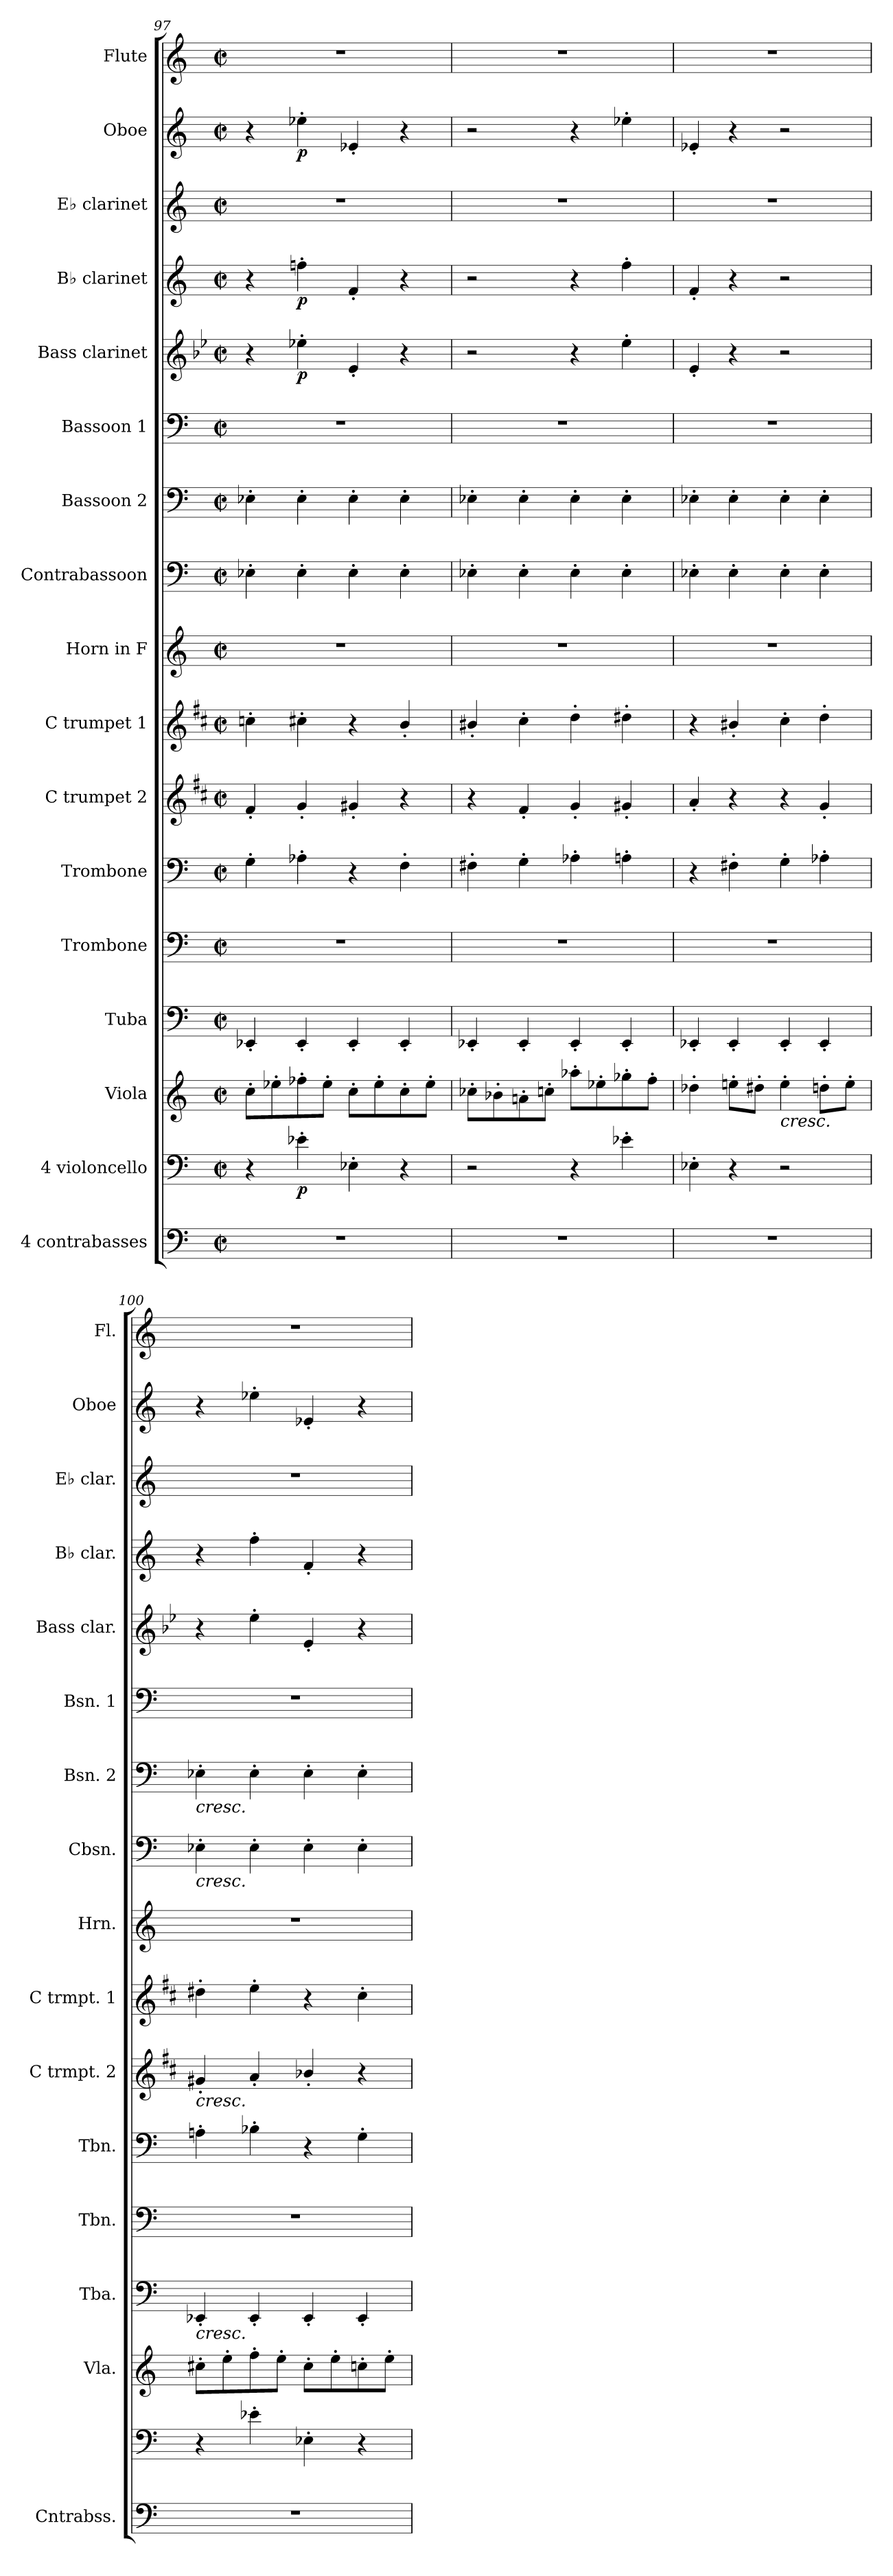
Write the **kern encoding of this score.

**kern	**kern	**dynam	**kern	**kern	**kern	**kern	**kern	**kern	**kern	**kern	**kern	**kern	**kern	**dynam	**kern	**dynam	**kern	**kern	**dynam	**kern
*part17	*part16	*part16	*part15	*part14	*part13	*part12	*part11	*part10	*part9	*part8	*part7	*part6	*part5	*part5	*part4	*part4	*part3	*part2	*part2	*part1
*staff17	*staff16	*staff16	*staff15	*staff14	*staff13	*staff12	*staff11	*staff10	*staff9	*staff8	*staff7	*staff6	*staff5	*staff5	*staff4	*staff4	*staff3	*staff2	*staff2	*staff1
*I"4 contrabasses	*I"4 violoncello	*	*I"Viola	*I"Tuba	*I"Trombone	*I"Trombone	*I"C trumpet 2	*I"C trumpet 1	*I"Horn in F	*I"Contrabassoon	*I"Bassoon 2	*I"Bassoon 1	*I"Bass clarinet	*	*I"B♭ clarinet	*	*I"E♭ clarinet	*I"Oboe	*	*I"Flute
*I'Cntrabss.	*	*	*I'Vla.	*I'Tba.	*I'Tbn.	*I'Tbn.	*I'C trmpt. 2	*I'C trmpt. 1	*I'Hrn.	*I'Cbsn.	*I'Bsn. 2	*I'Bsn. 1	*I'Bass clar.	*	*I'B♭ clar.	*	*I'E♭ clar.	*I'Oboe	*	*I'Fl.
*clefF4	*clefF4	*	*clefG2	*clefF4	*clefF4	*clefF4	*clefG2	*clefG2	*clefG2	*clefF4	*clefF4	*clefF4	*clefG2	*	*clefG2	*	*clefG2	*clefG2	*	*clefG2
*ITrd7c12	*	*	*	*	*	*	*ITrd1c2	*ITrd1c2	*ITrd4c7	*ITrd7c12	*	*	*ITrd8c14	*	*ITrd1c2	*	*ITrd-2c-3	*	*	*
*k[]	*k[]	*	*k[]	*k[]	*k[]	*k[]	*k[]	*k[]	*k[b-]	*k[]	*k[]	*k[]	*k[b-e-]	*	*k[b-e-]	*	*k[b-e-a-]	*k[]	*	*k[]
*M2/2	*M2/2	*	*M2/2	*M2/2	*M2/2	*M2/2	*M2/2	*M2/2	*M2/2	*M2/2	*M2/2	*M2/2	*M2/2	*	*M2/2	*	*M2/2	*M2/2	*	*M2/2
*met(c|)	*met(c|)	*	*met(c|)	*met(c|)	*met(c|)	*met(c|)	*met(c|)	*met(c|)	*met(c|)	*met(c|)	*met(c|)	*met(c|)	*met(c|)	*	*met(c|)	*	*met(c|)	*met(c|)	*	*met(c|)
=97	=97	=97	=97	=97	=97	=97	=97	=97	=97	=97	=97	=97	=97	=97	=97	=97	=97	=97	=97	=97
1r	4r	.	8cc'\L	4EE-X'/	1r	4G'\	4e'/	4b-X'\	1r	4EE-X'\	4E-X'\	1r	4r	.	4r	.	1r	4r	.	1r
.	.	.	8ee-X'\	.	.	.	.	.	.	.	.	.	.	.	.	.	.	.	.	.
!	!	!LO:DY:b	!	!	!	!	!	!	!	!	!	!	!	!LO:DY:b	!	!LO:DY:b	!	!	!LO:DY:b	!
.	4e-X'\	p	8ff-X'\	4EE-'/	.	4A-X'\	4f'/	4bn'\	.	4EE-'\	4E-'\	.	4e-X'\	p	4ee-X'\	p	.	4ee-X'\	p	.
.	.	.	8ee-'\J	.	.	.	.	.	.	.	.	.	.	.	.	.	.	.	.	.
.	4E-X'\	.	8cc'\L	4EE-'/	.	4r	4f#X'/	4r	.	4EE-'\	4E-'\	.	4E-'/	.	4e-'/	.	.	4e-X'/	.	.
.	.	.	8ee-'\	.	.	.	.	.	.	.	.	.	.	.	.	.	.	.	.	.
.	4r	.	8cc'\	4EE-'/	.	4F'\	4r	4a'/	.	4EE-'\	4E-'\	.	4r	.	4r	.	.	4r	.	.
.	.	.	8ee-'\J	.	.	.	.	.	.	.	.	.	.	.	.	.	.	.	.	.
!!LO:PB:g=z
=98	=98	=98	=98	=98	=98	=98	=98	=98	=98	=98	=98	=98	=98	=98	=98	=98	=98	=98	=98	=98
1r	2r	.	8cc-X'\L	4EE-X'/	1r	4F#X'\	4r	4a#X'/	1r	4EE-X'\	4E-X'\	1r	2r	.	2r	.	1r	2r	.	1r
.	.	.	8b-X'\	.	.	.	.	.	.	.	.	.	.	.	.	.	.	.	.	.
.	.	.	8an'\	4EE-'/	.	4G'\	4e'/	4b'\	.	4EE-'\	4E-'\	.	.	.	.	.	.	.	.	.
.	.	.	8ccn'\J	.	.	.	.	.	.	.	.	.	.	.	.	.	.	.	.	.
.	4r	.	8aa-X'\L	4EE-'/	.	4A-X'\	4f'/	4cc'\	.	4EE-'\	4E-'\	.	4r	.	4r	.	.	4r	.	.
.	.	.	8ee-X'\	.	.	.	.	.	.	.	.	.	.	.	.	.	.	.	.	.
.	4e-X'\	.	8gg-X'\	4EE-'/	.	4An'\	4f#X'/	4cc#X'\	.	4EE-'\	4E-'\	.	4e-'\	.	4ee-'\	.	.	4ee-X'\	.	.
.	.	.	8ff'\J	.	.	.	.	.	.	.	.	.	.	.	.	.	.	.	.	.
=99	=99	=99	=99	=99	=99	=99	=99	=99	=99	=99	=99	=99	=99	=99	=99	=99	=99	=99	=99	=99
1r	4E-X'\	.	4dd-X'\	4EE-X'/	1r	4r	4g'/	4r	1r	4EE-X'\	4E-X'\	1r	4E-'/	.	4e-'/	.	1r	4e-X'/	.	1r
.	4r	.	8een'\L	4EE-'/	.	4F#X'\	4r	4a#X'/	.	4EE-'\	4E-'\	.	4r	.	4r	.	.	4r	.	.
.	.	.	8dd#X'\J	.	.	.	.	.	.	.	.	.	.	.	.	.	.	.	.	.
!	!	!	!LO:TX:b:i:t=cresc.	!	!	!	!	!	!	!	!	!	!	!	!	!	!	!	!	!
.	2r	.	4ee'\	4EE-'/	.	4G'\	4r	4b'\	.	4EE-'\	4E-'\	.	2r	.	2r	.	.	2r	.	.
.	.	.	8ddn'\L	4EE-'/	.	4A-X'\	4f'/	4cc'\	.	4EE-'\	4E-'\	.	.	.	.	.	.	.	.	.
.	.	.	8ee'\J	.	.	.	.	.	.	.	.	.	.	.	.	.	.	.	.	.
=100	=100	=100	=100	=100	=100	=100	=100	=100	=100	=100	=100	=100	=100	=100	=100	=100	=100	=100	=100	=100
!	!	!	!	!	!	!	!	!	!	!	!LO:TX:b:i:t=cresc.	!	!	!	!	!	!	!	!	!
!	!	!	!	!	!	!	!	!	!	!LO:TX:b:i:t=cresc.	!	!	!	!	!	!	!	!	!	!
!	!	!	!	!	!	!	!LO:TX:b:i:t=cresc.	!	!	!	!	!	!	!	!	!	!	!	!	!
!	!	!	!	!LO:TX:b:i:t=cresc.	!	!	!	!	!	!	!	!	!	!	!	!	!	!	!	!
1r	4r	.	8cc#X'\L	4EE-X'/	1r	4An'\	4f#X'/	4cc#X'\	1r	4EE-X'\	4E-X'\	1r	4r	.	4r	.	1r	4r	.	1r
.	.	.	8ee'\	.	.	.	.	.	.	.	.	.	.	.	.	.	.	.	.	.
.	4e-X'\	.	8ff'\	4EE-'/	.	4B-X'\	4g'/	4dd'\	.	4EE-'\	4E-'\	.	4e-'\	.	4ee-'\	.	.	4ee-X'\	.	.
.	.	.	8ee'\J	.	.	.	.	.	.	.	.	.	.	.	.	.	.	.	.	.
.	4E-X'\	.	8cc#'\L	4EE-'/	.	4r	4a-X'/	4r	.	4EE-'\	4E-'\	.	4E-'/	.	4e-'/	.	.	4e-X'/	.	.
.	.	.	8ee'\	.	.	.	.	.	.	.	.	.	.	.	.	.	.	.	.	.
.	4r	.	8ccn'\	4EE-'/	.	4G'\	4r	4b'\	.	4EE-'\	4E-'\	.	4r	.	4r	.	.	4r	.	.
.	.	.	8ee'\J	.	.	.	.	.	.	.	.	.	.	.	.	.	.	.	.	.
=	=	=	=	=	=	=	=	=	=	=	=	=	=	=	=	=	=	=	=	=
*-	*-	*-	*-	*-	*-	*-	*-	*-	*-	*-	*-	*-	*-	*-	*-	*-	*-	*-	*-	*-
